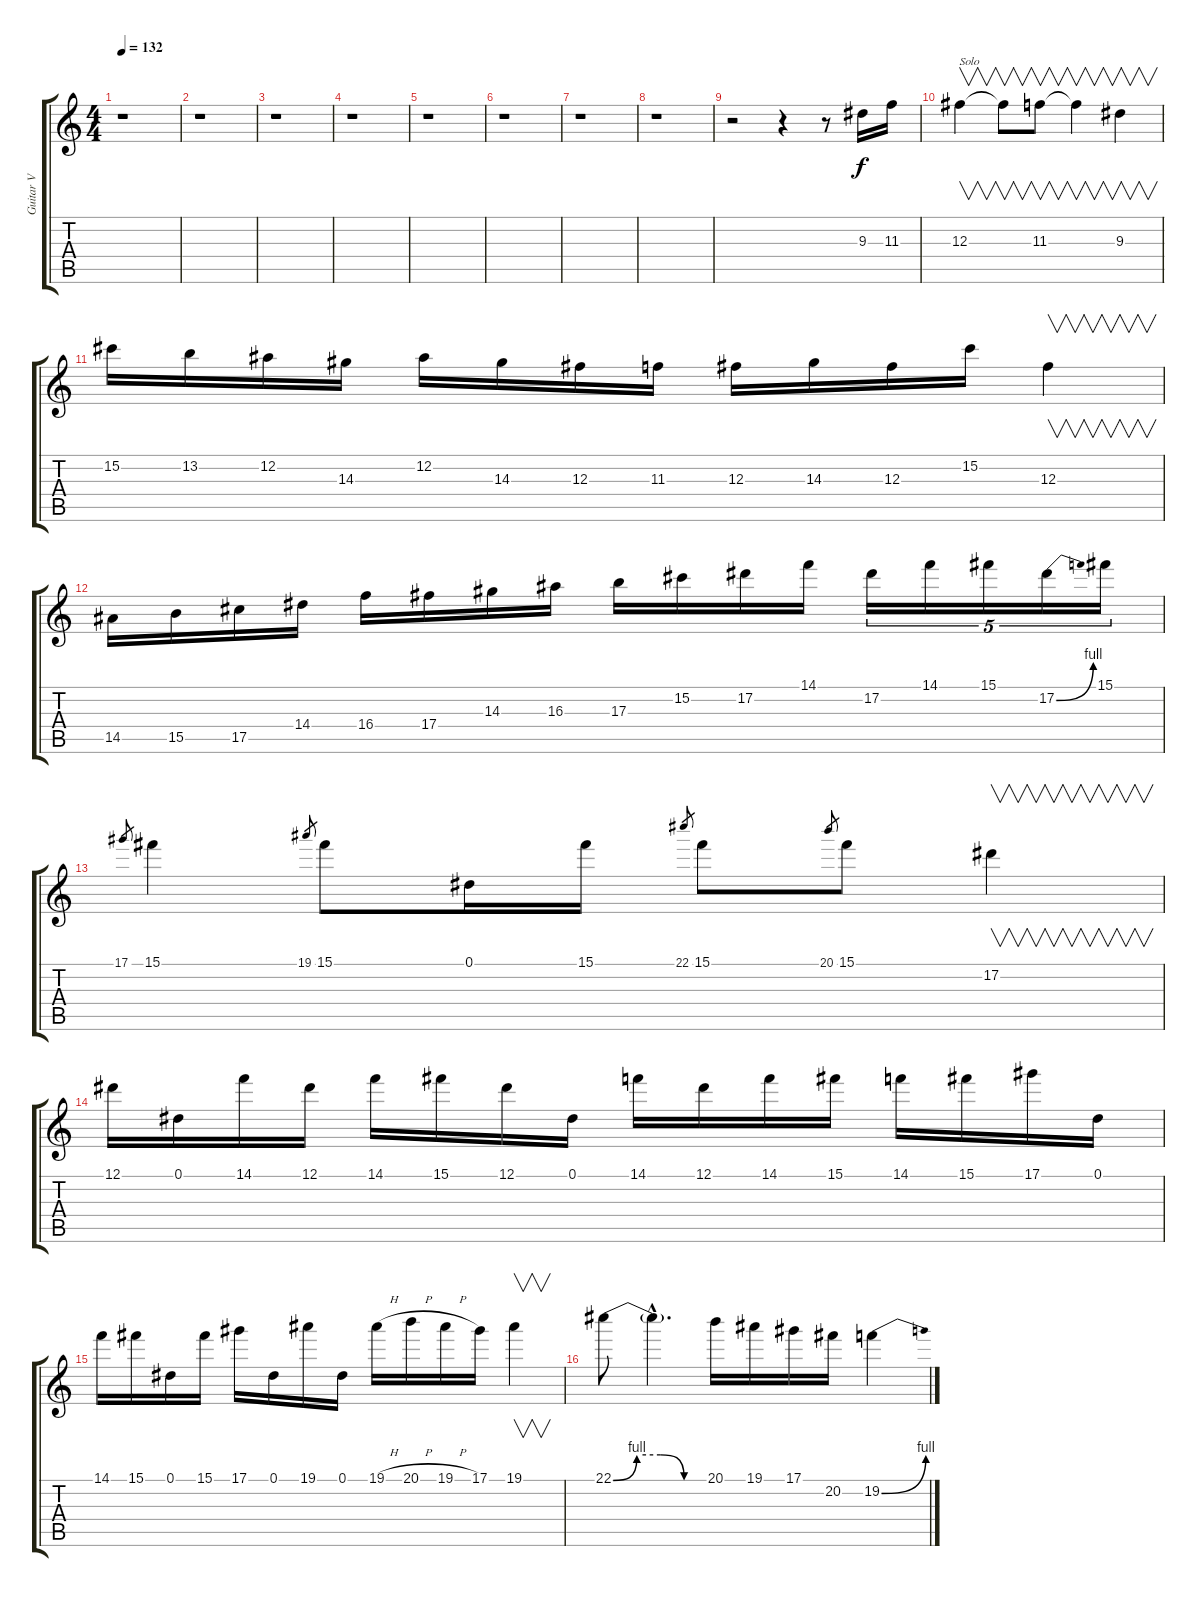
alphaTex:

\track ("Guitar V" "Guitar V") {instrument distortionguitar}
\staff {score tabs}
\tuning (Eb4 Bb3 Gb3 Db3 Ab2 Eb2) {hide}
\ts (4 4)
\tempo 132
\clef g2
\ks c
r.1{dy f} |
r.1 |
r.1 |
r.1 |
r.1 |
r.1 |
r.1 |
r.1 |
r.2 r.4 r.8 9.3.16 11.3.16 |
12.3.4{v txt "Solo"} 12.3{t}.8{v} 11.3.8{v} 11.3{t}.4{v} 9.3.4{v} |
15.2.16 13.2.16 12.2.16 14.3.16 12.2.16 14.3.16 12.3.16 11.3.16 12.3.16 14.3.16 12.3.16 15.2.16 12.3.4{v} |
14.5.16 15.5.16 17.5.16 14.4.16 16.4.16 17.4.16 14.3.16 16.3.16 17.3.16 15.2.16 17.2.16 14.1.16 17.2.16{tu (5 4)} 14.1.16{tu (5 4)} 15.1.16{tu (5 4)} 17.2{be (bend 0 0 60 4)}.16{tu (5 4)} 15.1.16{tu (5 4)} |
17.1.8{gr} 15.1.4 19.1.8{gr} 15.1.8 0.1.16 15.1.16 22.1.8{gr} 15.1.8 20.1.8{gr} 15.1.8 17.2.4{v} |
12.1.16 0.1.16 14.1.16 12.1.16 14.1.16 15.1.16 12.1.16 0.1.16 14.1.16 12.1.16 14.1.16 15.1.16 14.1.16 15.1.16 17.1.16 0.1.16 |
14.1.16 15.1.16 0.1.16 15.1.16 17.1.16 0.1.16 19.1.16 0.1.16 19.1{h}.16 20.1{h}.16 19.1{h}.16 17.1.16 19.1.4{v} |
22.1{be (custom 0 0 15 4 30 4 45 0 60 0)}.8 22.1{hac t}.4{d} 20.1.16 19.1.16 17.1.16 20.2.16 19.2{be (bend 0 0 60 4)}.4
